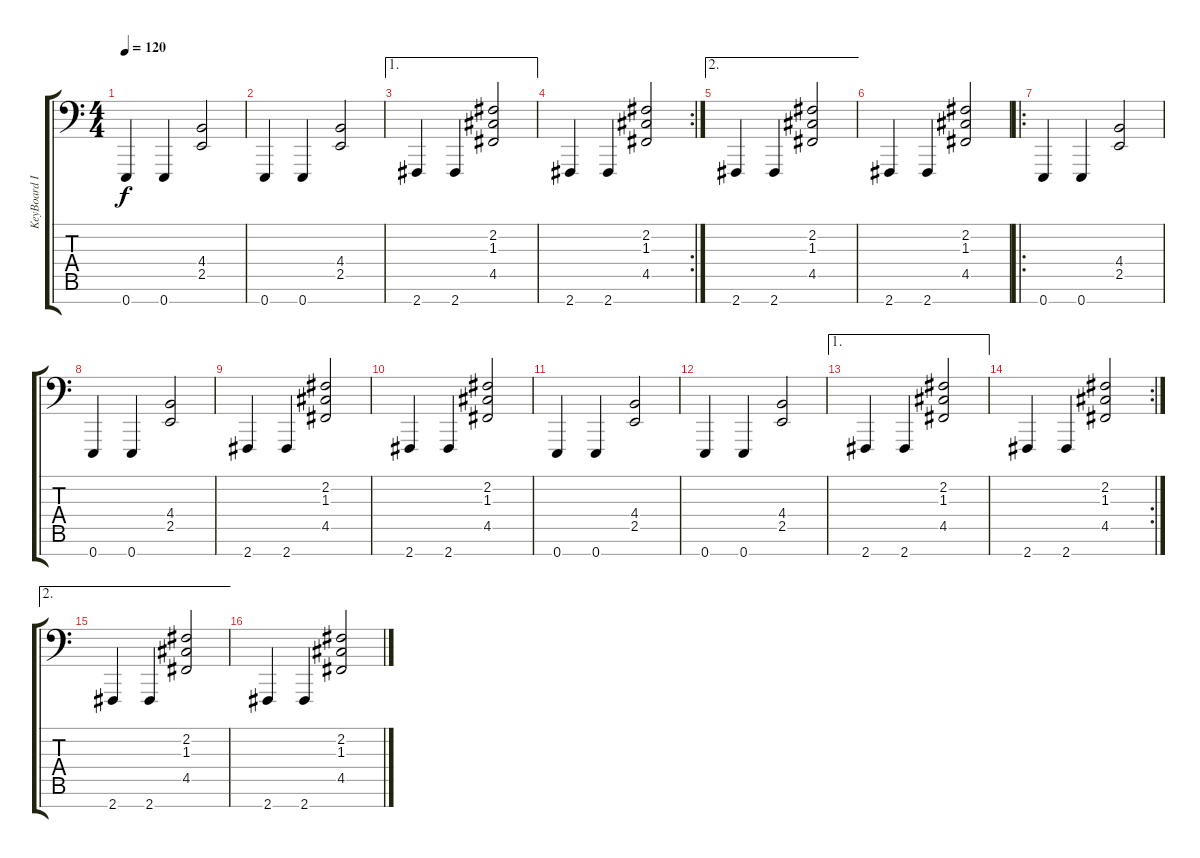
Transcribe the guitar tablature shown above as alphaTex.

\track ("KeyBoard I" "KeyBoard I") {instrument stringensemble1}
\staff {score tabs}
\tuning (A3 E3 C3 G2 D2 A1 E1) {hide}
\ts (4 4)
\tempo 120
\clef f4
\ks c
0.7.4{dy f} 0.7.4 (4.4 2.5).2 |
0.7.4 0.7.4 (4.4 2.5).2 |
\ae 1
2.7.4 2.7.4 (2.2 1.3 4.5).2 |
\rc 2
2.7.4 2.7.4 (2.2 1.3 4.5).2 |
\ae 2
2.7.4 2.7.4 (2.2 1.3 4.5).2 |
2.7.4 2.7.4 (2.2 1.3 4.5).2 |
\ro
0.7.4 0.7.4 (4.4 2.5).2 |
0.7.4 0.7.4 (4.4 2.5).2 |
2.7.4 2.7.4 (2.2 1.3 4.5).2 |
2.7.4 2.7.4 (2.2 1.3 4.5).2 |
0.7.4 0.7.4 (4.4 2.5).2 |
0.7.4 0.7.4 (4.4 2.5).2 |
\ae 1
2.7.4 2.7.4 (2.2 1.3 4.5).2 |
\rc 2
2.7.4 2.7.4 (2.2 1.3 4.5).2 |
\ae 2
2.7.4 2.7.4 (2.2 1.3 4.5).2 |
2.7.4 2.7.4 (2.2 1.3 4.5).2
